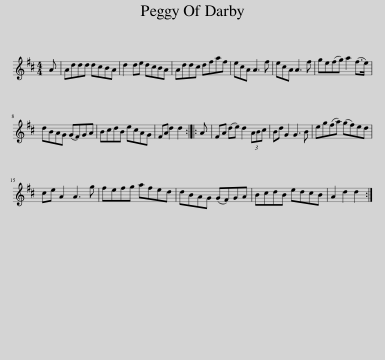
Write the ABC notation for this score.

X:1
L:1/8
M:4/4
I:linebreak $
K:D
V:1 treble
V:1
 A | Addd dcBA | d2 de dcBA | Addc dfaf | ecA A3 f | %5
 ecA A3 f | ge(fg) a2 (f>e) |$ dBAG (GF)GA | BcdB ecAG | FA d2 d2 :: %10
 A | FA (de) d2 (3ABc | Bd G2 G3 B | eg(fa) (gf)ed |$ ce A2 A3 g | %15
 fefg afed | dBAG (GF)GA | BcdB edcB | A2 d2 d2 :| %19
